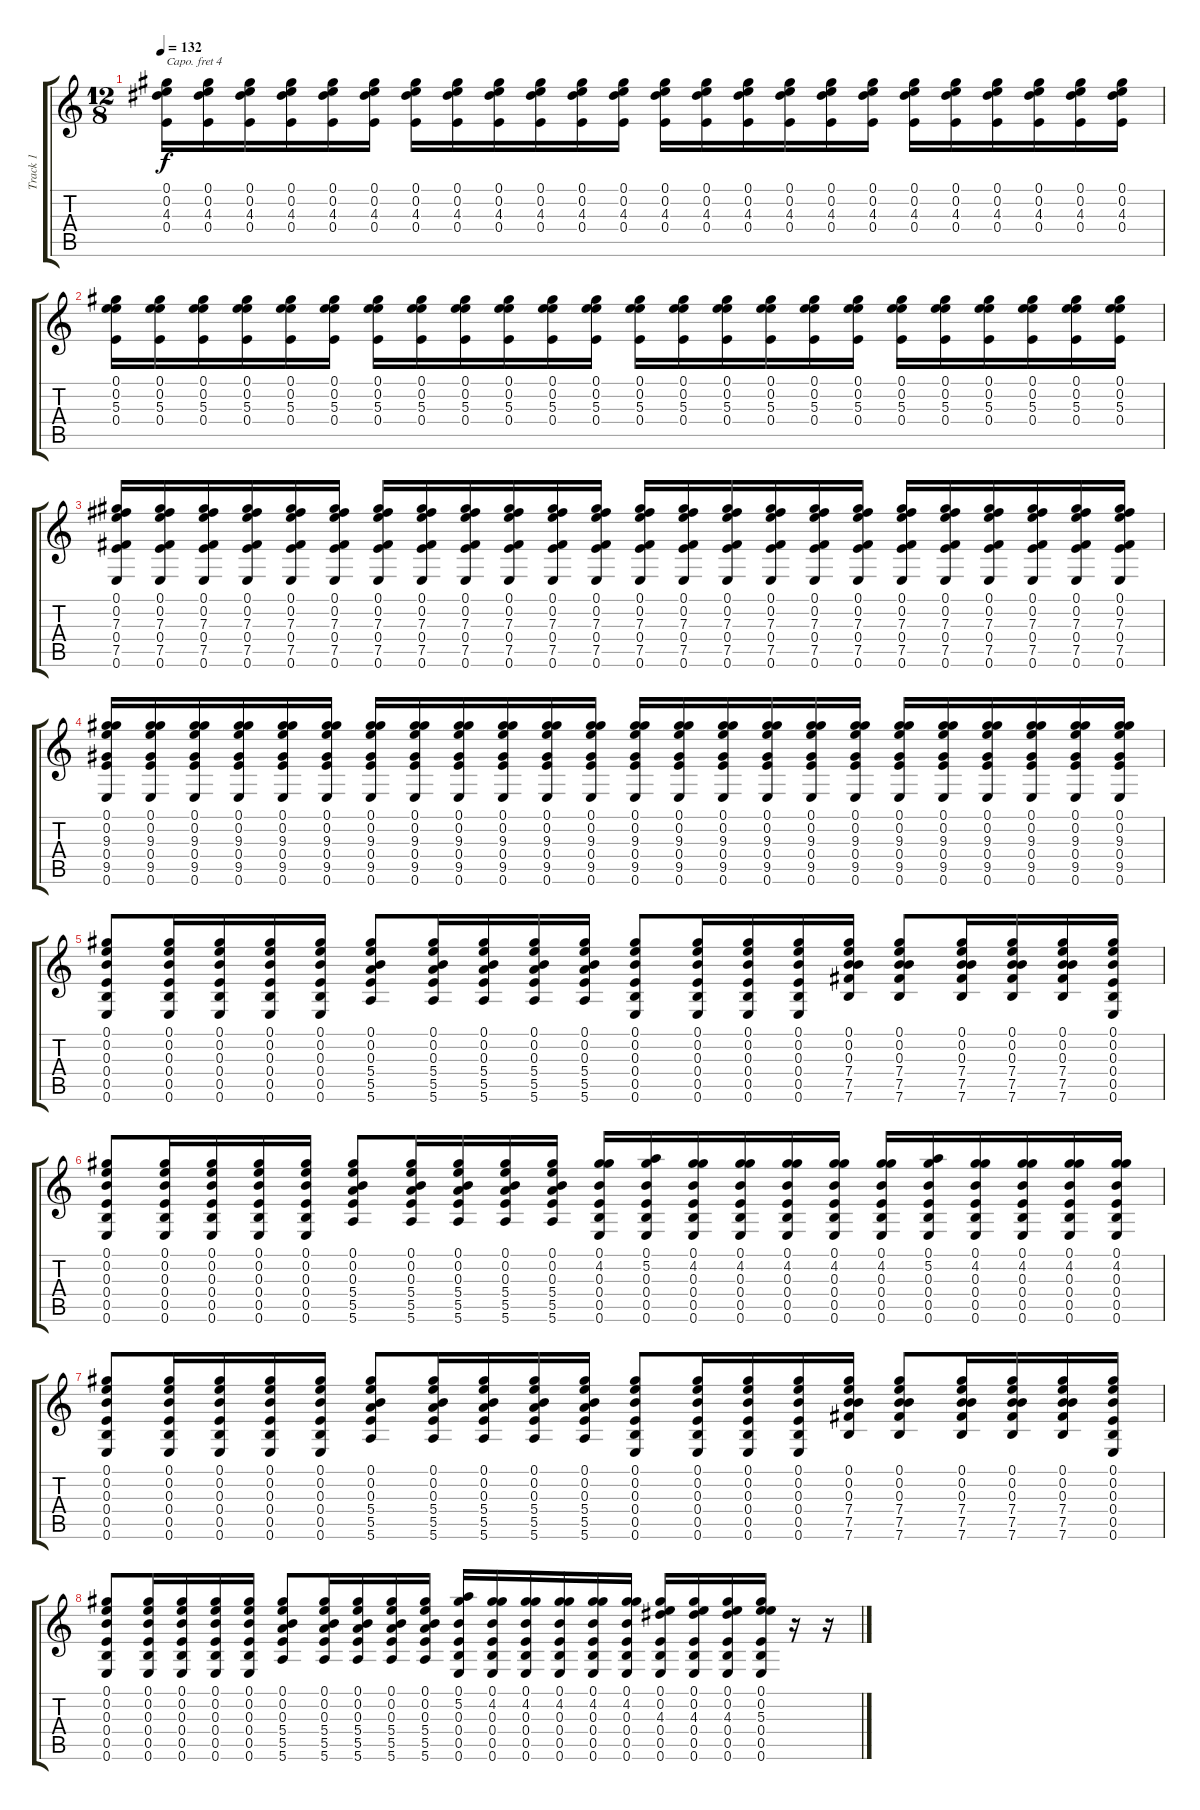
\track ("Track 1" "Track 1") {instrument acousticguitarsteel}
\staff {score tabs}
\capo 4
\tuning (E4 C4 G3 C3 G2 C2) {hide}
\ts (12 8)
\tempo 132
\clef g2
\ks c
(0.1 0.2 4.3 0.4).16{dy f} (0.1 0.2 4.3 0.4).16 (0.1 0.2 4.3 0.4).16 (0.1 0.2 4.3 0.4).16 (0.1 0.2 4.3 0.4).16 (0.1 0.2 4.3 0.4).16 (0.1 0.2 4.3 0.4).16 (0.1 0.2 4.3 0.4).16 (0.1 0.2 4.3 0.4).16 (0.1 0.2 4.3 0.4).16 (0.1 0.2 4.3 0.4).16 (0.1 0.2 4.3 0.4).16 (0.1 0.2 4.3 0.4).16 (0.1 0.2 4.3 0.4).16 (0.1 0.2 4.3 0.4).16 (0.1 0.2 4.3 0.4).16 (0.1 0.2 4.3 0.4).16 (0.1 0.2 4.3 0.4).16 (0.1 0.2 4.3 0.4).16 (0.1 0.2 4.3 0.4).16 (0.1 0.2 4.3 0.4).16 (0.1 0.2 4.3 0.4).16 (0.1 0.2 4.3 0.4).16 (0.1 0.2 4.3 0.4).16 |
(0.1 0.2 5.3 0.4).16 (0.1 0.2 5.3 0.4).16 (0.1 0.2 5.3 0.4).16 (0.1 0.2 5.3 0.4).16 (0.1 0.2 5.3 0.4).16 (0.1 0.2 5.3 0.4).16 (0.1 0.2 5.3 0.4).16 (0.1 0.2 5.3 0.4).16 (0.1 0.2 5.3 0.4).16 (0.1 0.2 5.3 0.4).16 (0.1 0.2 5.3 0.4).16 (0.1 0.2 5.3 0.4).16 (0.1 0.2 5.3 0.4).16 (0.1 0.2 5.3 0.4).16 (0.1 0.2 5.3 0.4).16 (0.1 0.2 5.3 0.4).16 (0.1 0.2 5.3 0.4).16 (0.1 0.2 5.3 0.4).16 (0.1 0.2 5.3 0.4).16 (0.1 0.2 5.3 0.4).16 (0.1 0.2 5.3 0.4).16 (0.1 0.2 5.3 0.4).16 (0.1 0.2 5.3 0.4).16 (0.1 0.2 5.3 0.4).16 |
(0.1 0.2 7.3 0.4 7.5 0.6).16 (0.1 0.2 7.3 0.4 7.5 0.6).16 (0.1 0.2 7.3 0.4 7.5 0.6).16 (0.1 0.2 7.3 0.4 7.5 0.6).16 (0.1 0.2 7.3 0.4 7.5 0.6).16 (0.1 0.2 7.3 0.4 7.5 0.6).16 (0.1 0.2 7.3 0.4 7.5 0.6).16 (0.1 0.2 7.3 0.4 7.5 0.6).16 (0.1 0.2 7.3 0.4 7.5 0.6).16 (0.1 0.2 7.3 0.4 7.5 0.6).16 (0.1 0.2 7.3 0.4 7.5 0.6).16 (0.1 0.2 7.3 0.4 7.5 0.6).16 (0.1 0.2 7.3 0.4 7.5 0.6).16 (0.1 0.2 7.3 0.4 7.5 0.6).16 (0.1 0.2 7.3 0.4 7.5 0.6).16 (0.1 0.2 7.3 0.4 7.5 0.6).16 (0.1 0.2 7.3 0.4 7.5 0.6).16 (0.1 0.2 7.3 0.4 7.5 0.6).16 (0.1 0.2 7.3 0.4 7.5 0.6).16 (0.1 0.2 7.3 0.4 7.5 0.6).16 (0.1 0.2 7.3 0.4 7.5 0.6).16 (0.1 0.2 7.3 0.4 7.5 0.6).16 (0.1 0.2 7.3 0.4 7.5 0.6).16 (0.1 0.2 7.3 0.4 7.5 0.6).16 |
(0.1 0.2 9.3 0.4 9.5 0.6).16 (0.1 0.2 9.3 0.4 9.5 0.6).16 (0.1 0.2 9.3 0.4 9.5 0.6).16 (0.1 0.2 9.3 0.4 9.5 0.6).16 (0.1 0.2 9.3 0.4 9.5 0.6).16 (0.1 0.2 9.3 0.4 9.5 0.6).16 (0.1 0.2 9.3 0.4 9.5 0.6).16 (0.1 0.2 9.3 0.4 9.5 0.6).16 (0.1 0.2 9.3 0.4 9.5 0.6).16 (0.1 0.2 9.3 0.4 9.5 0.6).16 (0.1 0.2 9.3 0.4 9.5 0.6).16 (0.1 0.2 9.3 0.4 9.5 0.6).16 (0.1 0.2 9.3 0.4 9.5 0.6).16 (0.1 0.2 9.3 0.4 9.5 0.6).16 (0.1 0.2 9.3 0.4 9.5 0.6).16 (0.1 0.2 9.3 0.4 9.5 0.6).16 (0.1 0.2 9.3 0.4 9.5 0.6).16 (0.1 0.2 9.3 0.4 9.5 0.6).16 (0.1 0.2 9.3 0.4 9.5 0.6).16 (0.1 0.2 9.3 0.4 9.5 0.6).16 (0.1 0.2 9.3 0.4 9.5 0.6).16 (0.1 0.2 9.3 0.4 9.5 0.6).16 (0.1 0.2 9.3 0.4 9.5 0.6).16 (0.1 0.2 9.3 0.4 9.5 0.6).16 |
(0.1 0.2 0.3 0.4 0.5 0.6).8 (0.1 0.2 0.3 0.4 0.5 0.6).16 (0.1 0.2 0.3 0.4 0.5 0.6).16 (0.1 0.2 0.3 0.4 0.5 0.6).16 (0.1 0.2 0.3 0.4 0.5 0.6).16 (0.1 0.2 0.3 5.4 5.5 5.6).8 (0.1 0.2 0.3 5.4 5.5 5.6).16 (0.1 0.2 0.3 5.4 5.5 5.6).16 (0.1 0.2 0.3 5.4 5.5 5.6).16 (0.1 0.2 0.3 5.4 5.5 5.6).16 (0.1 0.2 0.3 0.4 0.5 0.6).8 (0.1 0.2 0.3 0.4 0.5 0.6).16 (0.1 0.2 0.3 0.4 0.5 0.6).16 (0.1 0.2 0.3 0.4 0.5 0.6).16 (0.1 0.2 0.3 7.4 7.5 7.6).16 (0.1 0.2 0.3 7.4 7.5 7.6).8 (0.1 0.2 0.3 7.4 7.5 7.6).16 (0.1 0.2 0.3 7.4 7.5 7.6).16 (0.1 0.2 0.3 7.4 7.5 7.6).16 (0.1 0.2 0.3 0.4 0.5 0.6).16 |
(0.1 0.2 0.3 0.4 0.5 0.6).8 (0.1 0.2 0.3 0.4 0.5 0.6).16 (0.1 0.2 0.3 0.4 0.5 0.6).16 (0.1 0.2 0.3 0.4 0.5 0.6).16 (0.1 0.2 0.3 0.4 0.5 0.6).16 (0.1 0.2 0.3 5.4 5.5 5.6).8 (0.1 0.2 0.3 5.4 5.5 5.6).16 (0.1 0.2 0.3 5.4 5.5 5.6).16 (0.1 0.2 0.3 5.4 5.5 5.6).16 (0.1 0.2 0.3 5.4 5.5 5.6).16 (0.1 4.2 0.3 0.4 0.5 0.6).16 (0.1 5.2 0.3 0.4 0.5 0.6).16 (0.1 4.2 0.3 0.4 0.5 0.6).16 (0.1 4.2 0.3 0.4 0.5 0.6).16 (0.1 4.2 0.3 0.4 0.5 0.6).16 (0.1 4.2 0.3 0.4 0.5 0.6).16 (0.1 4.2 0.3 0.4 0.5 0.6).16 (0.1 5.2 0.3 0.4 0.5 0.6).16 (0.1 4.2 0.3 0.4 0.5 0.6).16 (0.1 4.2 0.3 0.4 0.5 0.6).16 (0.1 4.2 0.3 0.4 0.5 0.6).16 (0.1 4.2 0.3 0.4 0.5 0.6).16 |
(0.1 0.2 0.3 0.4 0.5 0.6).8 (0.1 0.2 0.3 0.4 0.5 0.6).16 (0.1 0.2 0.3 0.4 0.5 0.6).16 (0.1 0.2 0.3 0.4 0.5 0.6).16 (0.1 0.2 0.3 0.4 0.5 0.6).16 (0.1 0.2 0.3 5.4 5.5 5.6).8 (0.1 0.2 0.3 5.4 5.5 5.6).16 (0.1 0.2 0.3 5.4 5.5 5.6).16 (0.1 0.2 0.3 5.4 5.5 5.6).16 (0.1 0.2 0.3 5.4 5.5 5.6).16 (0.1 0.2 0.3 0.4 0.5 0.6).8 (0.1 0.2 0.3 0.4 0.5 0.6).16 (0.1 0.2 0.3 0.4 0.5 0.6).16 (0.1 0.2 0.3 0.4 0.5 0.6).16 (0.1 0.2 0.3 7.4 7.5 7.6).16 (0.1 0.2 0.3 7.4 7.5 7.6).8 (0.1 0.2 0.3 7.4 7.5 7.6).16 (0.1 0.2 0.3 7.4 7.5 7.6).16 (0.1 0.2 0.3 7.4 7.5 7.6).16 (0.1 0.2 0.3 0.4 0.5 0.6).16 |
(0.1 0.2 0.3 0.4 0.5 0.6).8 (0.1 0.2 0.3 0.4 0.5 0.6).16 (0.1 0.2 0.3 0.4 0.5 0.6).16 (0.1 0.2 0.3 0.4 0.5 0.6).16 (0.1 0.2 0.3 0.4 0.5 0.6).16 (0.1 0.2 0.3 5.4 5.5 5.6).8 (0.1 0.2 0.3 5.4 5.5 5.6).16 (0.1 0.2 0.3 5.4 5.5 5.6).16 (0.1 0.2 0.3 5.4 5.5 5.6).16 (0.1 0.2 0.3 5.4 5.5 5.6).16 (0.1 5.2 0.3 0.4 0.5 0.6).16 (0.1 4.2 0.3 0.4 0.5 0.6).16 (0.1 4.2 0.3 0.4 0.5 0.6).16 (0.1 4.2 0.3 0.4 0.5 0.6).16 (0.1 4.2 0.3 0.4 0.5 0.6).16 (0.1 4.2 0.3 0.4 0.5 0.6).16 (0.1 0.2 4.3 0.4 0.5 0.6).16 (0.1 0.2 4.3 0.4 0.5 0.6).16 (0.1 0.2 4.3 0.4 0.5 0.6).16 (0.1 0.2 5.3 0.4 0.5 0.6).16 r.16 r.16
